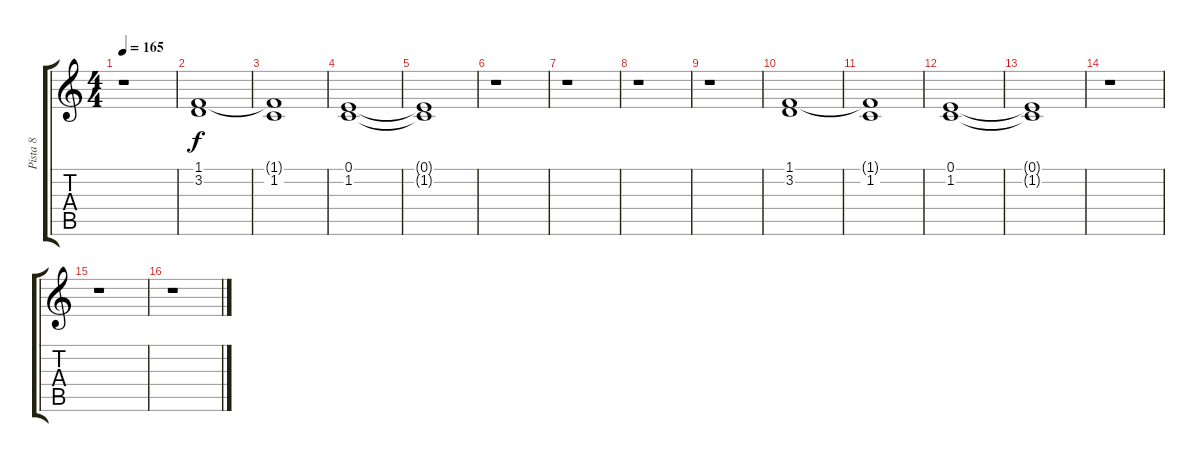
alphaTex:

\track ("Pista 8" "Pista 8") {instrument choiraahs}
\staff {score tabs}
\tuning (E4 B3 G3 D3 A2 E2) {hide}
\ts (4 4)
\tempo 165
\clef g2
\ks c
r.1{dy f} |
(1.1 3.2).1 |
(1.1{t} 1.2).1 |
(0.1 1.2).1 |
(0.1{t} 1.2{t}).1 |
r.1 |
r.1 |
r.1 |
r.1 |
(1.1 3.2).1 |
(1.1{t} 1.2).1 |
(0.1 1.2).1 |
(0.1{t} 1.2{t}).1 |
r.1 |
r.1 |
r.1
